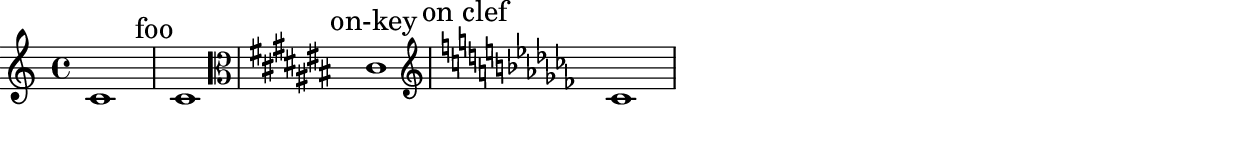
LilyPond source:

%% Generated by lilypond-book.py
%% Options: [exampleindent=10.16\mm,indent=0\mm,line-width=160\mm]
\include "lilypond-book-preamble.ly"


% ****************************************************************
% Start cut-&-pastable-section
% ****************************************************************



\paper {
  indent = 0\mm
  line-width = 160\mm
  % offset the left padding, also add 1mm as lilypond creates cropped
  % images with a little space on the right
  line-width = #(- line-width (* mm  3.000000) (* mm 1))
}

\layout {
  
}





% ****************************************************************
% ly snippet:
% ****************************************************************
\sourcefilename "/home/gub/NewGub/gub/target/linux-x86/src/lilypond-git.sv.gnu.org--lilypond.git-stable-2.20/input/regression/rehearsal-mark-align.ly"
\sourcefileline 0

\header {

  texidoc = "The rehearsal mark is put on top a breakable symbol,
  according to the value of @code{break-align-symbols} value of the
  @code{RehearsalMark}. The same holds for @code{BarNumber} grobs."

}

\version "2.19.21"
  
\relative {
  c'1 \mark "foo"
  c1
  \key cis \major
  \clef alto
  \override Score.RehearsalMark.break-align-symbols = #'(key-signature)
  \mark "on-key"
  cis
  \key ces \major
  \override Score.RehearsalMark.break-align-symbols = #'(clef)
  \clef treble
  \mark "on clef"
  ces
}



% ****************************************************************
% end ly snippet
% ****************************************************************
